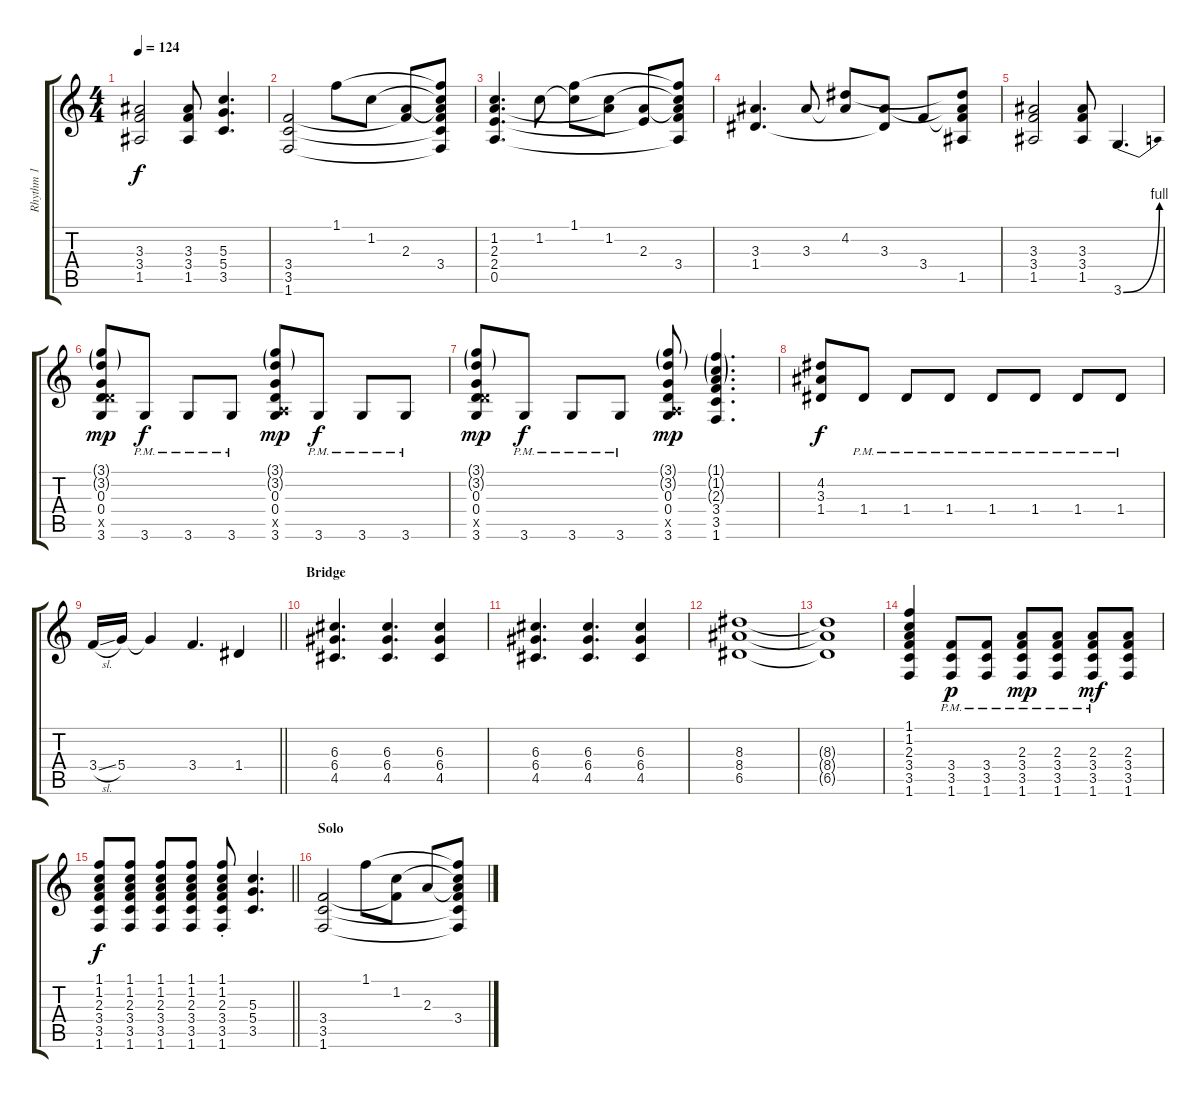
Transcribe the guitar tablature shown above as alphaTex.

\track ("Rhythm 1" "Rhythm 1") {instrument distortionguitar}
\staff {score tabs}
\tuning (E4 B3 G3 D3 A2 E2) {hide}
\ts (4 4)
\tempo 124
\clef g2
\ks c
(3.3{t} 3.4{t} 1.5{t}).2{dy f} (3.3 3.4 1.5).8 (5.3 5.4 3.5).4{d} |
(3.4 3.5 1.6).2 1.1.8 1.2.8 (2.3 3.4{t}).8 (1.1{t} 1.2{t} 2.3{t} 3.4 3.5{t} 1.6{t}).8 |
(1.2 2.3 2.4 0.5).4{d} 1.2.8 (1.1 1.2{t}).8 (1.2 2.3{t}).8 (2.3 2.4{t}).8 (1.1{t} 1.2{t} 2.3{t} 3.4 0.5{t}).8 |
(3.3 1.4).4{d} 3.3.8 (4.2 3.3{t}).8 (3.3 1.4{t}).8 3.4.8 (4.2{t} 3.3{t} 3.4{t} 1.5).8 |
(3.3 3.4 1.5).2 (3.3 3.4 1.5).8 3.6{be (bend 0 0 60 4)}.4{d} |
(3.1{g} 3.2{g} 0.3 0.4 5.5{x} 3.6).8{dy mp} 3.6{pm}.8{dy f} 3.6{pm}.8 3.6{pm}.8 (3.1{g} 3.2{g} 0.3 0.4 0.5{x} 3.6).8{dy mp} 3.6{pm}.8{dy f} 3.6{pm}.8 3.6{pm}.8 |
(3.1{g} 3.2{g} 0.3 0.4 5.5{x} 3.6).8{dy mp} 3.6{pm}.8{dy f} 3.6{pm}.8 3.6{pm}.8 (3.1{g} 3.2{g} 0.3 0.4 0.5{x} 3.6).8{dy mp} (1.1{g} 1.2{g} 2.3{g} 3.4 3.5 1.6).4{d} |
(4.2 3.3 1.4).8{dy f} 1.4{pm}.8 1.4{pm}.8 1.4{pm}.8 1.4{pm}.8 1.4{pm}.8 1.4{pm}.8 1.4{pm}.8 |
\barLineRight lightlight
3.4{sl}.16 5.4.16 5.4{t}.4 3.4.4{d} 1.4.4 |
\section ("" "Bridge")
(6.3 6.4 4.5).4{d} (6.3 6.4 4.5).4{d} (6.3 6.4 4.5).4 |
(6.3 6.4 4.5).4{d} (6.3 6.4 4.5).4{d} (6.3 6.4 4.5).4 |
(8.3 8.4 6.5).1 |
(8.3{t} 8.4{t} 6.5{t}).1 |
(1.1 1.2 2.3 3.4 3.5 1.6).4 (3.4{pm} 3.5{pm} 1.6{pm}).8{dy p} (3.4{pm} 3.5{pm} 1.6{pm}).8 (2.3{pm} 3.4{pm} 3.5{pm} 1.6{pm}).8{dy mp} (2.3{pm} 3.4{pm} 3.5{pm} 1.6{pm}).8 (2.3{pm} 3.4{pm} 3.5{pm} 1.6{pm}).8{dy mf} (2.3 3.4 3.5 1.6).8 |
\barLineRight lightlight
(1.1 1.2 2.3 3.4 3.5 1.6).8{dy f} (1.1 1.2 2.3 3.4 3.5 1.6).8 (1.1 1.2 2.3 3.4 3.5 1.6).8 (1.1 1.2 2.3 3.4 3.5 1.6).8 (1.1{st} 1.2{st} 2.3{st} 3.4{st} 3.5{st} 1.6{st}).8 (5.3 5.4 3.5).4{d} |
\section ("" "Solo")
(3.4 3.5 1.6).2 1.1.8 (1.2 3.4{t}).8 2.3.8 (1.1{t} 1.2{t} 2.3{t} 3.4 3.5{t} 1.6{t}).8
